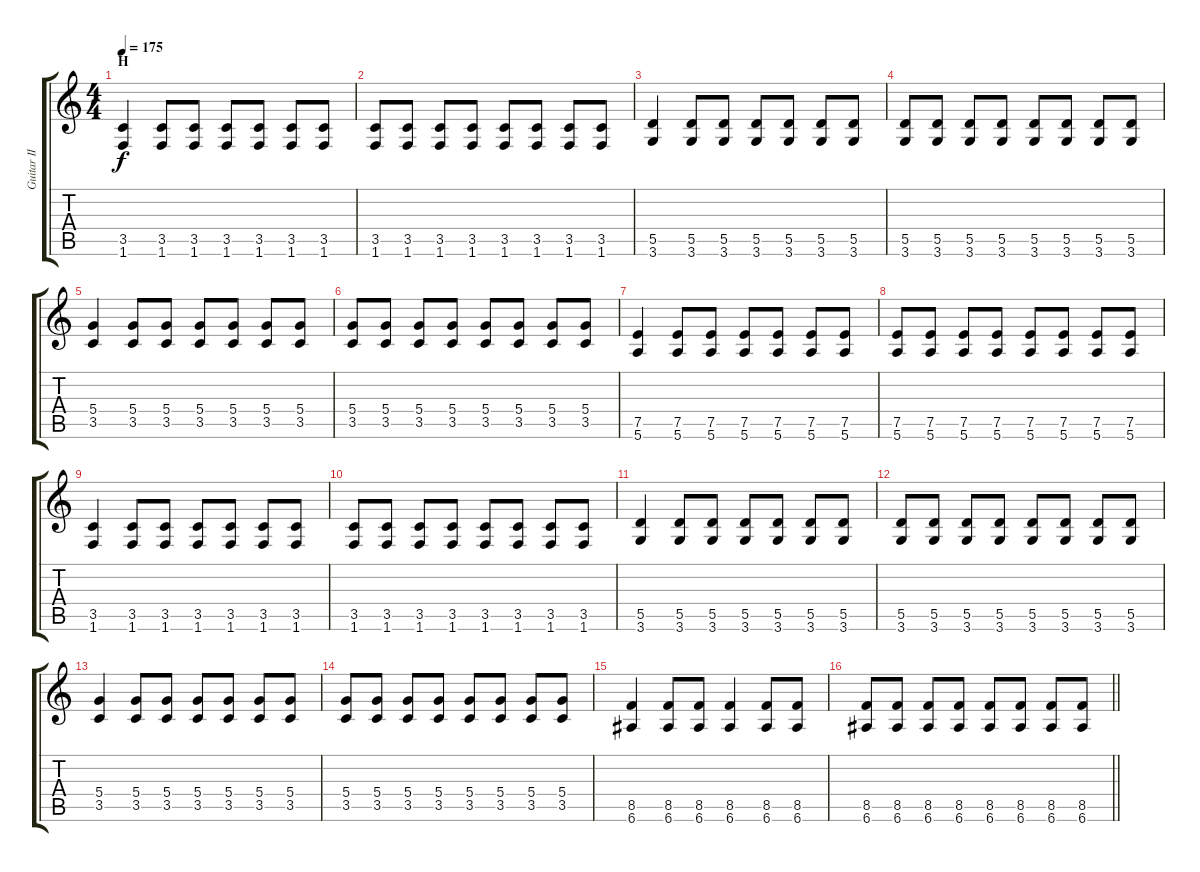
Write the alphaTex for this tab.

\track ("Guitar II - Gotoh" "Guitar II ") {instrument distortionguitar}
\staff {score tabs}
\tuning (E4 B3 G3 D3 A2 E2) {hide}
\ts (4 4)
\section ("" "H")
\tempo 175
\clef g2
\ks c
(3.5 1.6).4{dy f} (3.5 1.6).8 (3.5 1.6).8 (3.5 1.6).8 (3.5 1.6).8 (3.5 1.6).8 (3.5 1.6).8 |
(3.5 1.6).8 (3.5 1.6).8 (3.5 1.6).8 (3.5 1.6).8 (3.5 1.6).8 (3.5 1.6).8 (3.5 1.6).8 (3.5 1.6).8 |
(5.5 3.6).4 (5.5 3.6).8 (5.5 3.6).8 (5.5 3.6).8 (5.5 3.6).8 (5.5 3.6).8 (5.5 3.6).8 |
(5.5 3.6).8 (5.5 3.6).8 (5.5 3.6).8 (5.5 3.6).8 (5.5 3.6).8 (5.5 3.6).8 (5.5 3.6).8 (5.5 3.6).8 |
(5.4 3.5).4 (5.4 3.5).8 (5.4 3.5).8 (5.4 3.5).8 (5.4 3.5).8 (5.4 3.5).8 (5.4 3.5).8 |
(5.4 3.5).8 (5.4 3.5).8 (5.4 3.5).8 (5.4 3.5).8 (5.4 3.5).8 (5.4 3.5).8 (5.4 3.5).8 (5.4 3.5).8 |
(7.5 5.6).4 (7.5 5.6).8 (7.5 5.6).8 (7.5 5.6).8 (7.5 5.6).8 (7.5 5.6).8 (7.5 5.6).8 |
(7.5 5.6).8 (7.5 5.6).8 (7.5 5.6).8 (7.5 5.6).8 (7.5 5.6).8 (7.5 5.6).8 (7.5 5.6).8 (7.5 5.6).8 |
(3.5 1.6).4 (3.5 1.6).8 (3.5 1.6).8 (3.5 1.6).8 (3.5 1.6).8 (3.5 1.6).8 (3.5 1.6).8 |
(3.5 1.6).8 (3.5 1.6).8 (3.5 1.6).8 (3.5 1.6).8 (3.5 1.6).8 (3.5 1.6).8 (3.5 1.6).8 (3.5 1.6).8 |
(5.5 3.6).4 (5.5 3.6).8 (5.5 3.6).8 (5.5 3.6).8 (5.5 3.6).8 (5.5 3.6).8 (5.5 3.6).8 |
(5.5 3.6).8 (5.5 3.6).8 (5.5 3.6).8 (5.5 3.6).8 (5.5 3.6).8 (5.5 3.6).8 (5.5 3.6).8 (5.5 3.6).8 |
(5.4 3.5).4 (5.4 3.5).8 (5.4 3.5).8 (5.4 3.5).8 (5.4 3.5).8 (5.4 3.5).8 (5.4 3.5).8 |
(5.4 3.5).8 (5.4 3.5).8 (5.4 3.5).8 (5.4 3.5).8 (5.4 3.5).8 (5.4 3.5).8 (5.4 3.5).8 (5.4 3.5).8 |
(8.5 6.6).4 (8.5 6.6).8 (8.5 6.6).8 (8.5 6.6).4 (8.5 6.6).8 (8.5 6.6).8 |
\barLineRight lightlight
(8.5 6.6).8 (8.5 6.6).8 (8.5 6.6).8 (8.5 6.6).8 (8.5 6.6).8 (8.5 6.6).8 (8.5 6.6).8 (8.5 6.6).8
